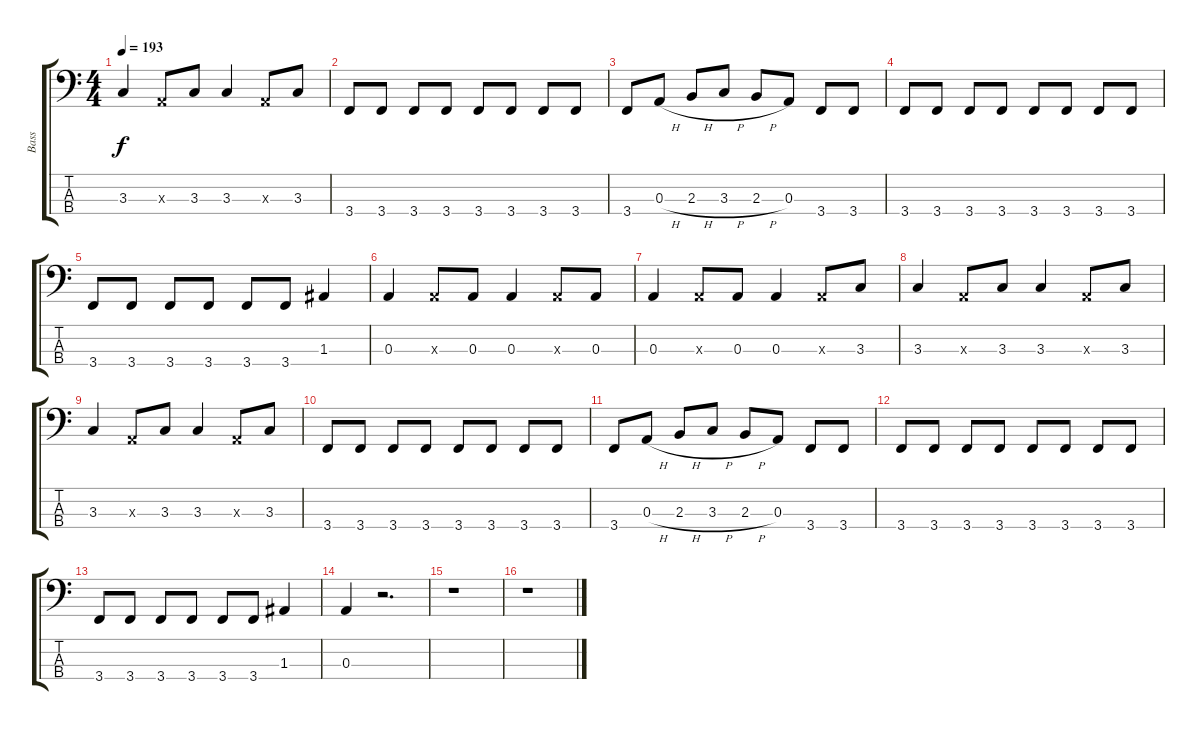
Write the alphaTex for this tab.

\track ("Bass" "Bass") {instrument slapbass2}
\staff {score tabs}
\tuning (G2 D2 A1 D1) {hide}
\ts (4 4)
\tempo 193
\clef f4
\ks c
3.3.4{dy f} 0.3{x}.8 3.3.8 3.3.4 0.3{x}.8 3.3.8 |
3.4.8 3.4.8 3.4.8 3.4.8 3.4.8 3.4.8 3.4.8 3.4.8 |
3.4.8 0.3{h}.8 2.3{h}.8 3.3{h}.8 2.3{h}.8 0.3.8 3.4.8 3.4.8 |
3.4.8 3.4.8 3.4.8 3.4.8 3.4.8 3.4.8 3.4.8 3.4.8 |
3.4.8 3.4.8 3.4.8 3.4.8 3.4.8 3.4.8 1.3.4 |
0.3.4 0.3{x}.8 0.3.8 0.3.4 0.3{x}.8 0.3.8 |
0.3.4 0.3{x}.8 0.3.8 0.3.4 0.3{x}.8 3.3.8 |
3.3.4 0.3{x}.8 3.3.8 3.3.4 0.3{x}.8 3.3.8 |
3.3.4 0.3{x}.8 3.3.8 3.3.4 0.3{x}.8 3.3.8 |
3.4.8 3.4.8 3.4.8 3.4.8 3.4.8 3.4.8 3.4.8 3.4.8 |
3.4.8 0.3{h}.8 2.3{h}.8 3.3{h}.8 2.3{h}.8 0.3.8 3.4.8 3.4.8 |
3.4.8 3.4.8 3.4.8 3.4.8 3.4.8 3.4.8 3.4.8 3.4.8 |
3.4.8 3.4.8 3.4.8 3.4.8 3.4.8 3.4.8 1.3.4 |
0.3.4 r.2{d} |
r.1 |
r.1
